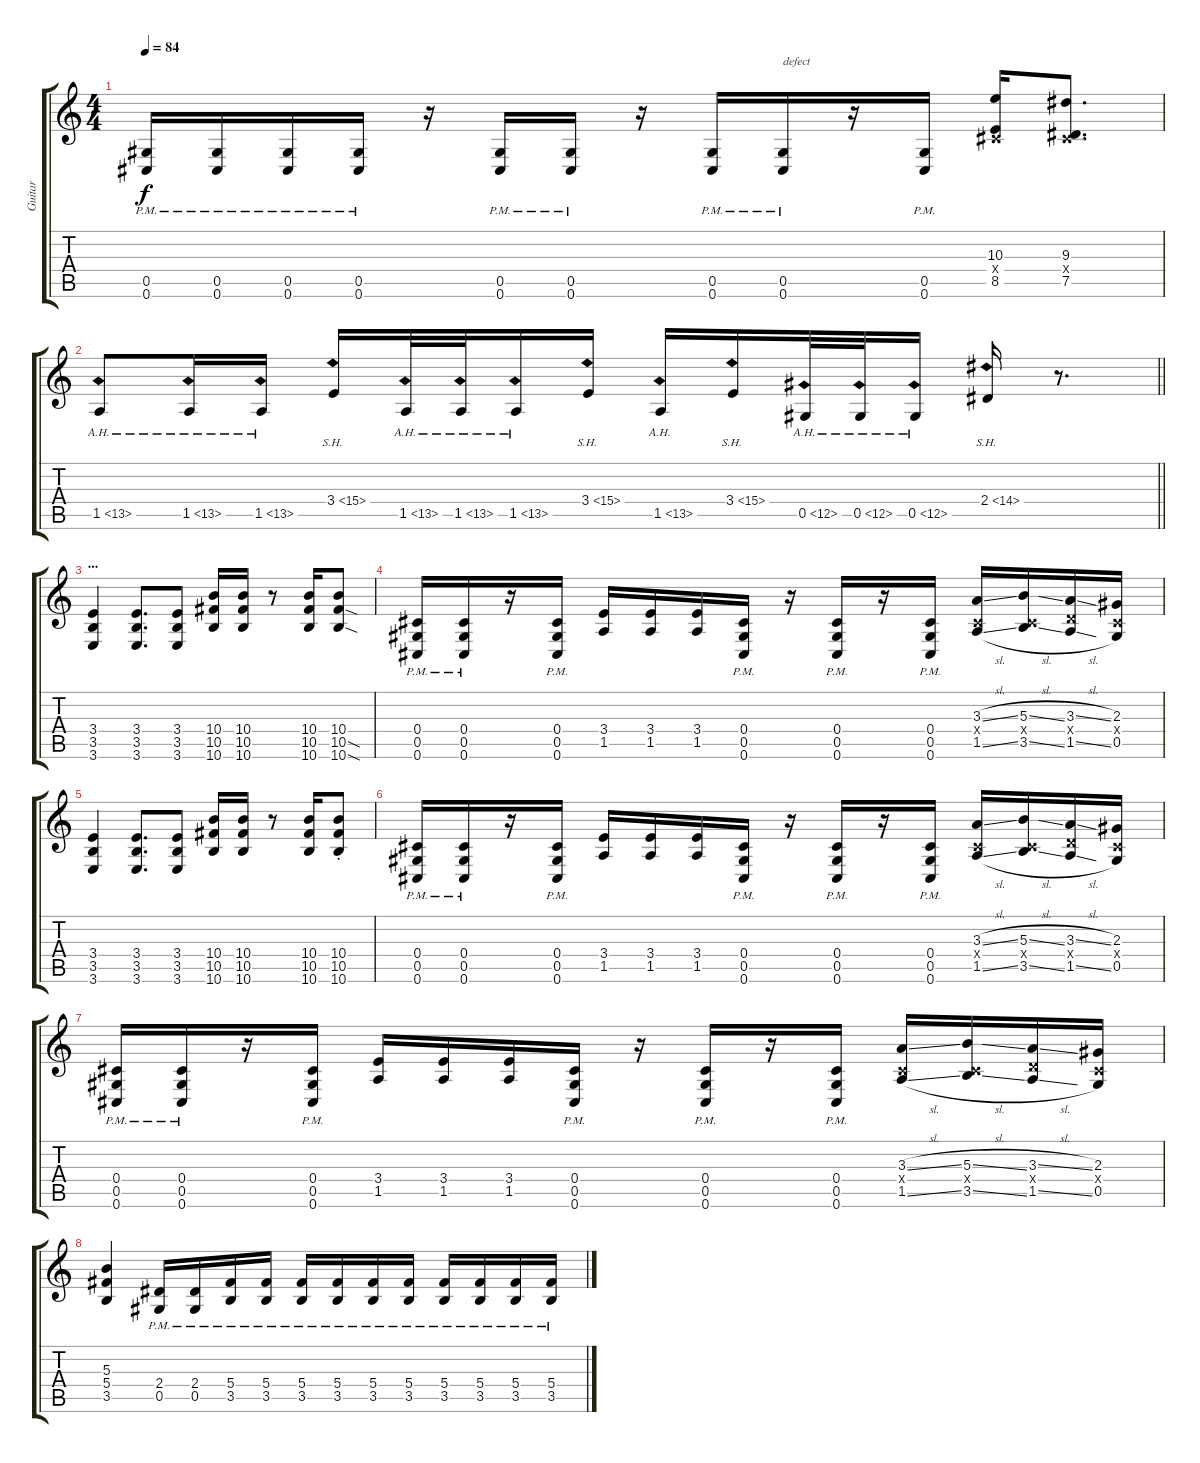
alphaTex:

\track ("Guitar" "Guitar") {instrument distortionguitar}
\staff {score tabs}
\tuning (Eb4 Bb3 Gb3 Db3 Ab2 Db2) {hide}
\ts (4 4)
\tempo 84
\clef g2
\ks c
(0.5{pm} 0.6{pm}).16{dy f} (0.5{pm} 0.6{pm}).16 (0.5{pm} 0.6{pm}).16 (0.5{pm} 0.6{pm}).16 r.16 (0.5{pm} 0.6{pm}).16 (0.5{pm} 0.6{pm}).16 r.16 (0.5{pm} 0.6{pm}).16 (0.5{pm} 0.6{pm}).16{txt "defect"} r.16 (0.5{pm} 0.6{pm}).16 (10.3 0.4{x} 8.5).16 (9.3 0.4{x} 7.5).8{d} |
\barLineRight lightlight
1.5{ah 12}.8 1.5{ah 12}.16 1.5{ah 12}.16 3.4{sh 12}.16 1.5{ah 12}.32 1.5{ah 12}.32 1.5{ah 12}.16 3.4{sh 12}.16 1.5{ah 12}.16 3.4{sh 12}.16 0.5{ah 12}.32 0.5{ah 12}.32 0.5{ah 12}.16 2.4{sh 12}.16 r.8{d} |
\section ("" "...")
(3.4 3.5 3.6).4 (3.4 3.5 3.6).8{d} (3.4 3.5 3.6).8 (10.4 10.5 10.6).16 (10.4 10.5 10.6).16 r.8 (10.4 10.5 10.6).16 (10.4 10.5{sod} 10.6{sod}).8 |
(0.4{pm} 0.5{pm} 0.6{pm}).16 (0.4{pm} 0.5{pm} 0.6{pm}).16 r.16 (0.4{pm} 0.5{pm} 0.6{pm}).16 (3.4 1.5).16 (3.4 1.5).16 (3.4 1.5).16 (0.4{pm} 0.5{pm} 0.6{pm}).16 r.16 (0.4{pm} 0.5{pm} 0.6{pm}).16 r.16 (0.4{pm} 0.5{pm} 0.6{pm}).16 (3.3{sl} 0.4{x} 1.5{sl}).16 (5.3{sl} 0.4{x} 3.5{sl}).16 (3.3{sl} 1.4{x} 1.5{sl}).16 (2.3 0.4{x} 0.5).16 |
(3.4 3.5 3.6).4 (3.4 3.5 3.6).8{d} (3.4 3.5 3.6).8 (10.4 10.5 10.6).16 (10.4 10.5 10.6).16 r.8 (10.4 10.5 10.6).16 (10.4{st} 10.5{st} 10.6{st}).8 |
(0.4{pm} 0.5{pm} 0.6{pm}).16 (0.4{pm} 0.5{pm} 0.6{pm}).16 r.16 (0.4{pm} 0.5{pm} 0.6{pm}).16 (3.4 1.5).16 (3.4 1.5).16 (3.4 1.5).16 (0.4{pm} 0.5{pm} 0.6{pm}).16 r.16 (0.4{pm} 0.5{pm} 0.6{pm}).16 r.16 (0.4{pm} 0.5{pm} 0.6{pm}).16 (3.3{sl} 0.4{x} 1.5{sl}).16 (5.3{sl} 0.4{x} 3.5{sl}).16 (3.3{sl} 1.4{x} 1.5{sl}).16 (2.3 0.4{x} 0.5).16 |
(0.4{pm} 0.5{pm} 0.6{pm}).16 (0.4{pm} 0.5{pm} 0.6{pm}).16 r.16 (0.4{pm} 0.5{pm} 0.6{pm}).16 (3.4 1.5).16 (3.4 1.5).16 (3.4 1.5).16 (0.4{pm} 0.5{pm} 0.6{pm}).16 r.16 (0.4{pm} 0.5{pm} 0.6{pm}).16 r.16 (0.4{pm} 0.5{pm} 0.6{pm}).16 (3.3{sl} 0.4{x} 1.5{sl}).16 (5.3{sl} 0.4{x} 3.5{sl}).16 (3.3{sl} 1.4{x} 1.5{sl}).16 (2.3 0.4{x} 0.5).16 |
(5.3 5.4 3.5).4 (2.4{pm} 0.5{pm}).16 (2.4{pm} 0.5{pm}).16 (5.4{pm} 3.5{pm}).16 (5.4{pm} 3.5{pm}).16 (5.4{pm} 3.5{pm}).16 (5.4{pm} 3.5{pm}).16 (5.4{pm} 3.5{pm}).16 (5.4{pm} 3.5{pm}).16 (5.4{pm} 3.5{pm}).16 (5.4{pm} 3.5{pm}).16 (5.4{pm} 3.5{pm}).16 (5.4{pm} 3.5{pm}).16
